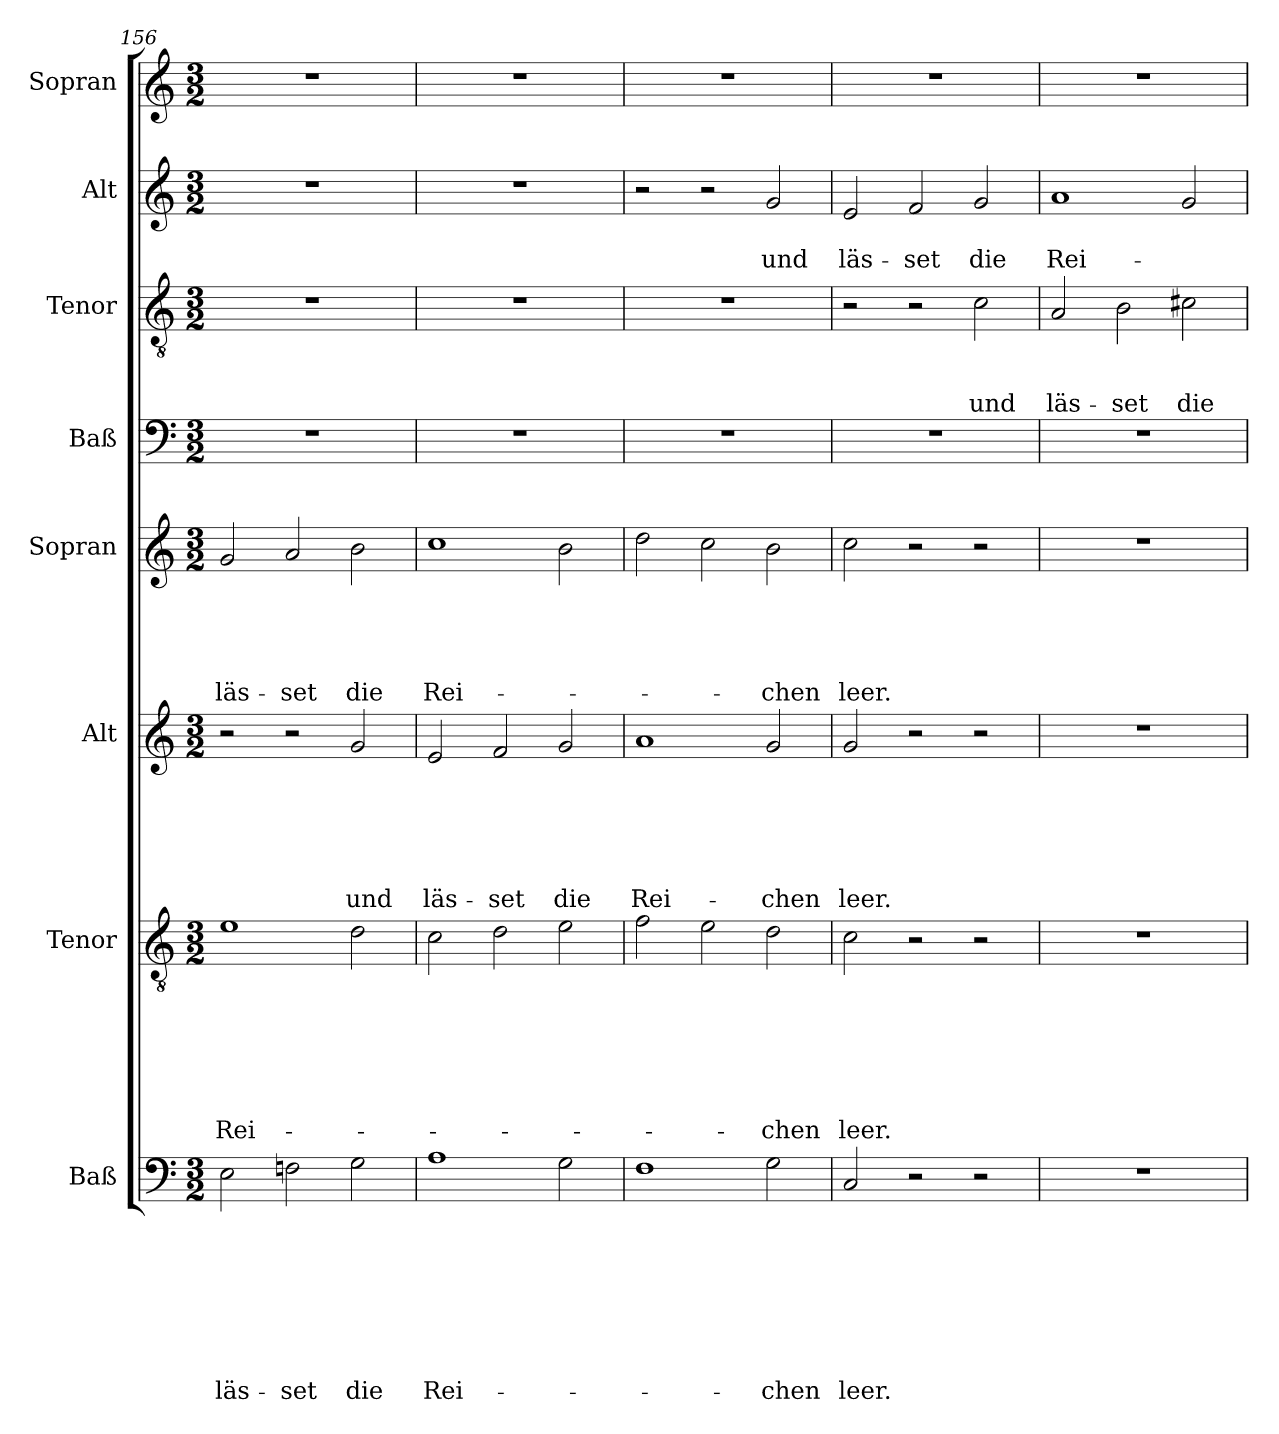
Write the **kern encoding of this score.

**kern	**text	**text	**text	**text	**text	**text	**text	**text	**kern	**text	**text	**text	**text	**text	**text	**text	**kern	**text	**text	**text	**text	**text	**text	**kern	**text	**text	**text	**text	**text	**kern	**kern	**text	**text	**text	**kern	**text	**text	**kern
*part8	*part8	*part8	*part8	*part8	*part8	*part8	*part8	*part8	*part7	*part7	*part7	*part7	*part7	*part7	*part7	*part7	*part6	*part6	*part6	*part6	*part6	*part6	*part6	*part5	*part5	*part5	*part5	*part5	*part5	*part4	*part3	*part3	*part3	*part3	*part2	*part2	*part2	*part1
*staff8	*staff8	*staff8	*staff8	*staff8	*staff8	*staff8	*staff8	*staff8	*staff7	*staff7	*staff7	*staff7	*staff7	*staff7	*staff7	*staff7	*staff6	*staff6	*staff6	*staff6	*staff6	*staff6	*staff6	*staff5	*staff5	*staff5	*staff5	*staff5	*staff5	*staff4	*staff3	*staff3	*staff3	*staff3	*staff2	*staff2	*staff2	*staff1
*I"Baß	*	*	*	*	*	*	*	*	*I"Tenor	*	*	*	*	*	*	*	*I"Alt	*	*	*	*	*	*	*I"Sopran	*	*	*	*	*	*I"Baß	*I"Tenor	*	*	*	*I"Alt	*	*	*I"Sopran
*clefF4	*	*	*	*	*	*	*	*	*clefGv2	*	*	*	*	*	*	*	*clefG2	*	*	*	*	*	*	*clefG2	*	*	*	*	*	*clefF4	*clefGv2	*	*	*	*clefG2	*	*	*clefG2
*k[]	*	*	*	*	*	*	*	*	*k[]	*	*	*	*	*	*	*	*k[]	*	*	*	*	*	*	*k[]	*	*	*	*	*	*k[]	*k[]	*	*	*	*k[]	*	*	*k[]
*C:	*	*	*	*	*	*	*	*	*C:	*	*	*	*	*	*	*	*C:	*	*	*	*	*	*	*C:	*	*	*	*	*	*C:	*C:	*	*	*	*C:	*	*	*C:
*M3/2	*	*	*	*	*	*	*	*	*M3/2	*	*	*	*	*	*	*	*M3/2	*	*	*	*	*	*	*M3/2	*	*	*	*	*	*M3/2	*M3/2	*	*	*	*M3/2	*	*	*M3/2
=156	=156	=156	=156	=156	=156	=156	=156	=156	=156	=156	=156	=156	=156	=156	=156	=156	=156	=156	=156	=156	=156	=156	=156	=156	=156	=156	=156	=156	=156	=156	=156	=156	=156	=156	=156	=156	=156	=156
2E\	.	.	.	.	.	.	.	läs-	1e	.	.	.	.	.	.	Rei-	2r	.	.	.	.	.	.	2g/	.	.	.	.	läs-	1.r	1.r	.	.	.	1.r	.	.	1.r
2Fn\	.	.	.	.	.	.	.	-set	.	.	.	.	.	.	.	.	2r	.	.	.	.	.	.	2a/	.	.	.	.	-set	.	.	.	.	.	.	.	.	.
2G\	.	.	.	.	.	.	.	die	2d\	.	.	.	.	.	.	.	2g/	.	.	.	.	.	und	2b\	.	.	.	.	die	.	.	.	.	.	.	.	.	.
=157	=157	=157	=157	=157	=157	=157	=157	=157	=157	=157	=157	=157	=157	=157	=157	=157	=157	=157	=157	=157	=157	=157	=157	=157	=157	=157	=157	=157	=157	=157	=157	=157	=157	=157	=157	=157	=157	=157
1A	.	.	.	.	.	.	.	Rei-	2c\	.	.	.	.	.	.	.	2e/	.	.	.	.	.	läs-	1cc	.	.	.	.	Rei-	1.r	1.r	.	.	.	1.r	.	.	1.r
.	.	.	.	.	.	.	.	.	2d\	.	.	.	.	.	.	.	2f/	.	.	.	.	.	-set	.	.	.	.	.	.	.	.	.	.	.	.	.	.	.
2G\	.	.	.	.	.	.	.	.	2e\	.	.	.	.	.	.	.	2g/	.	.	.	.	.	die	2b\	.	.	.	.	.	.	.	.	.	.	.	.	.	.
=158	=158	=158	=158	=158	=158	=158	=158	=158	=158	=158	=158	=158	=158	=158	=158	=158	=158	=158	=158	=158	=158	=158	=158	=158	=158	=158	=158	=158	=158	=158	=158	=158	=158	=158	=158	=158	=158	=158
1F	.	.	.	.	.	.	.	.	2f\	.	.	.	.	.	.	.	1a	.	.	.	.	.	Rei-	2dd\	.	.	.	.	.	1.r	1.r	.	.	.	2r	.	.	1.r
.	.	.	.	.	.	.	.	.	2e\	.	.	.	.	.	.	.	.	.	.	.	.	.	.	2cc\	.	.	.	.	.	.	.	.	.	.	2r	.	.	.
2G\	.	.	.	.	.	.	.	-chen	2d\	.	.	.	.	.	.	-chen	2g/	.	.	.	.	.	-chen	2b\	.	.	.	.	-chen	.	.	.	.	.	2g/	.	und	.
=159	=159	=159	=159	=159	=159	=159	=159	=159	=159	=159	=159	=159	=159	=159	=159	=159	=159	=159	=159	=159	=159	=159	=159	=159	=159	=159	=159	=159	=159	=159	=159	=159	=159	=159	=159	=159	=159	=159
2C/	.	.	.	.	.	.	.	leer.	2c\	.	.	.	.	.	.	leer.	2g/	.	.	.	.	.	leer.	2cc\	.	.	.	.	leer.	1.r	2r	.	.	.	2e/	.	läs-	1.r
2r	.	.	.	.	.	.	.	.	2r	.	.	.	.	.	.	.	2r	.	.	.	.	.	.	2r	.	.	.	.	.	.	2r	.	.	.	2f/	.	-set	.
2r	.	.	.	.	.	.	.	.	2r	.	.	.	.	.	.	.	2r	.	.	.	.	.	.	2r	.	.	.	.	.	.	2c\	.	.	und	2g/	.	die	.
!!LO:LB:g=z
=160	=160	=160	=160	=160	=160	=160	=160	=160	=160	=160	=160	=160	=160	=160	=160	=160	=160	=160	=160	=160	=160	=160	=160	=160	=160	=160	=160	=160	=160	=160	=160	=160	=160	=160	=160	=160	=160	=160
1.r	.	.	.	.	.	.	.	.	1.r	.	.	.	.	.	.	.	1.r	.	.	.	.	.	.	1.r	.	.	.	.	.	1.r	2A/	.	.	läs-	1a	.	Rei-	1.r
.	.	.	.	.	.	.	.	.	.	.	.	.	.	.	.	.	.	.	.	.	.	.	.	.	.	.	.	.	.	.	2B\	.	.	-set	.	.	.	.
.	.	.	.	.	.	.	.	.	.	.	.	.	.	.	.	.	.	.	.	.	.	.	.	.	.	.	.	.	.	.	2c#X\	.	.	die	2g/	.	.	.
=	=	=	=	=	=	=	=	=	=	=	=	=	=	=	=	=	=	=	=	=	=	=	=	=	=	=	=	=	=	=	=	=	=	=	=	=	=	=
*-	*-	*-	*-	*-	*-	*-	*-	*-	*-	*-	*-	*-	*-	*-	*-	*-	*-	*-	*-	*-	*-	*-	*-	*-	*-	*-	*-	*-	*-	*-	*-	*-	*-	*-	*-	*-	*-	*-
